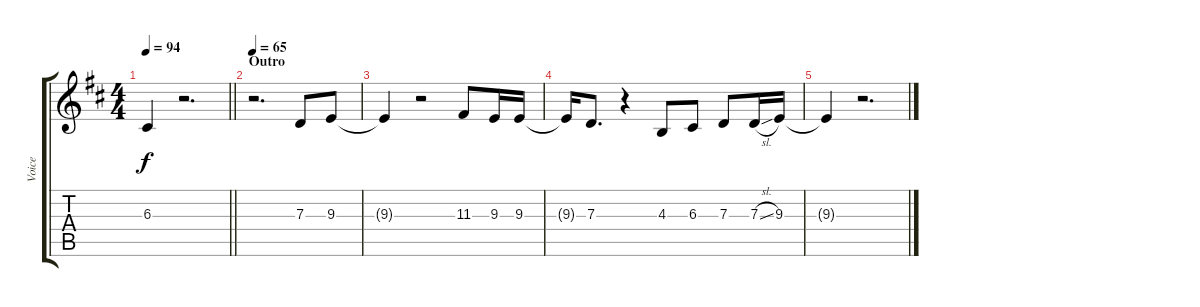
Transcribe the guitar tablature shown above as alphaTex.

\track ("Voice" "Voice") {instrument fx5brightness}
\staff {score tabs}
\tuning (E4 B3 G3 D3 A2 E2) {hide}
\ts (4 4)
\tempo 94
\clef g2
\barLineRight lightlight
\ks d
6.3{t}.4{dy f} r.2{d} |
\section ("" "Outro")
\tempo 65
r.2{d} 7.3.8 9.3.8 |
9.3{t}.4 r.2 11.3.8 9.3.16 9.3.16 |
9.3{t}.16 7.3.8{d} r.4 4.3.8 6.3.8 7.3.8 7.3{sl}.16 9.3.16 |
9.3{t}.4 r.2{d}
